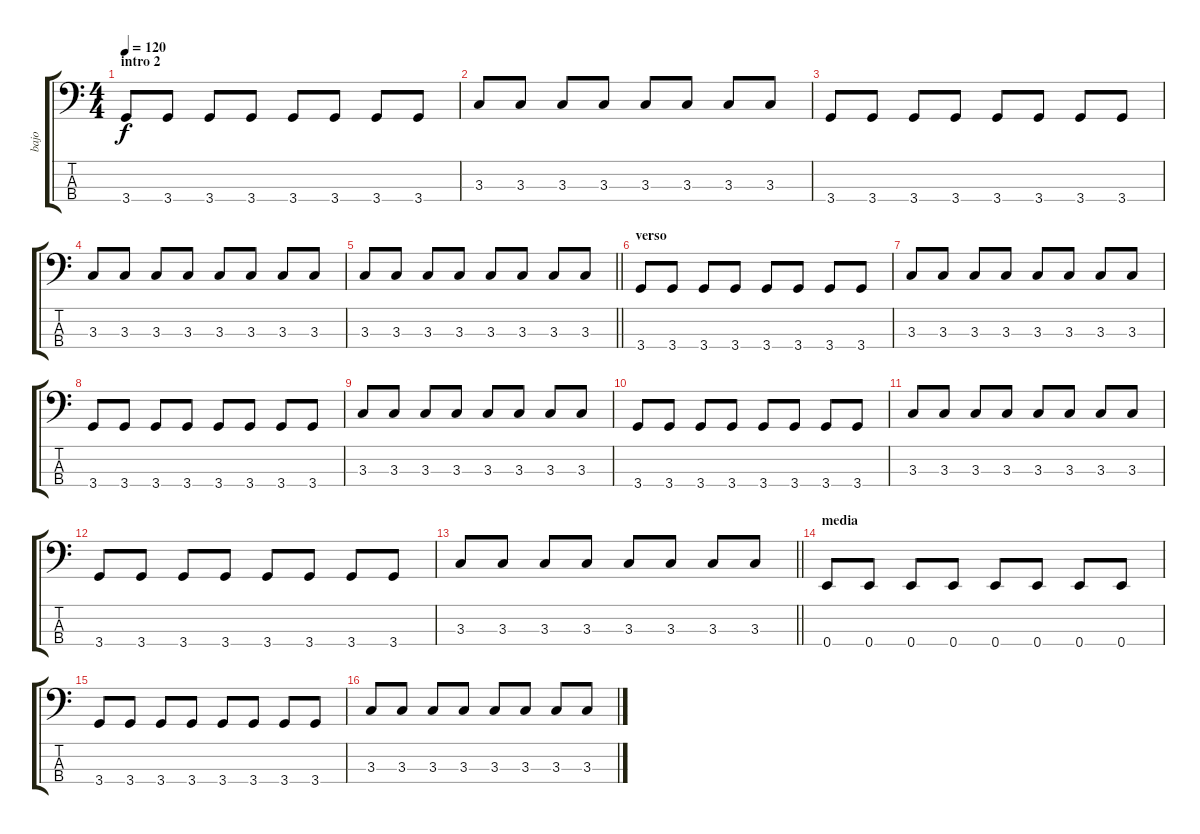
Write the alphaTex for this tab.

\track ("bajo" "bajo") {instrument electricbasspick}
\staff {score tabs}
\tuning (G2 D2 A1 E1) {hide}
\ts (4 4)
\section ("" "intro 2")
\tempo 120
\clef f4
\ks c
3.4.8{dy f} 3.4.8 3.4.8 3.4.8 3.4.8 3.4.8 3.4.8 3.4.8 |
3.3.8 3.3.8 3.3.8 3.3.8 3.3.8 3.3.8 3.3.8 3.3.8 |
3.4.8 3.4.8 3.4.8 3.4.8 3.4.8 3.4.8 3.4.8 3.4.8 |
3.3.8 3.3.8 3.3.8 3.3.8 3.3.8 3.3.8 3.3.8 3.3.8 |
\barLineRight lightlight
3.3.8 3.3.8 3.3.8 3.3.8 3.3.8 3.3.8 3.3.8 3.3.8 |
\section ("" "verso")
3.4.8 3.4.8 3.4.8 3.4.8 3.4.8 3.4.8 3.4.8 3.4.8 |
3.3.8 3.3.8 3.3.8 3.3.8 3.3.8 3.3.8 3.3.8 3.3.8 |
3.4.8 3.4.8 3.4.8 3.4.8 3.4.8 3.4.8 3.4.8 3.4.8 |
3.3.8 3.3.8 3.3.8 3.3.8 3.3.8 3.3.8 3.3.8 3.3.8 |
3.4.8 3.4.8 3.4.8 3.4.8 3.4.8 3.4.8 3.4.8 3.4.8 |
3.3.8 3.3.8 3.3.8 3.3.8 3.3.8 3.3.8 3.3.8 3.3.8 |
3.4.8 3.4.8 3.4.8 3.4.8 3.4.8 3.4.8 3.4.8 3.4.8 |
\barLineRight lightlight
3.3.8 3.3.8 3.3.8 3.3.8 3.3.8 3.3.8 3.3.8 3.3.8 |
\section ("" "media")
0.4.8 0.4.8 0.4.8 0.4.8 0.4.8 0.4.8 0.4.8 0.4.8 |
3.4.8 3.4.8 3.4.8 3.4.8 3.4.8 3.4.8 3.4.8 3.4.8 |
3.3.8 3.3.8 3.3.8 3.3.8 3.3.8 3.3.8 3.3.8 3.3.8
